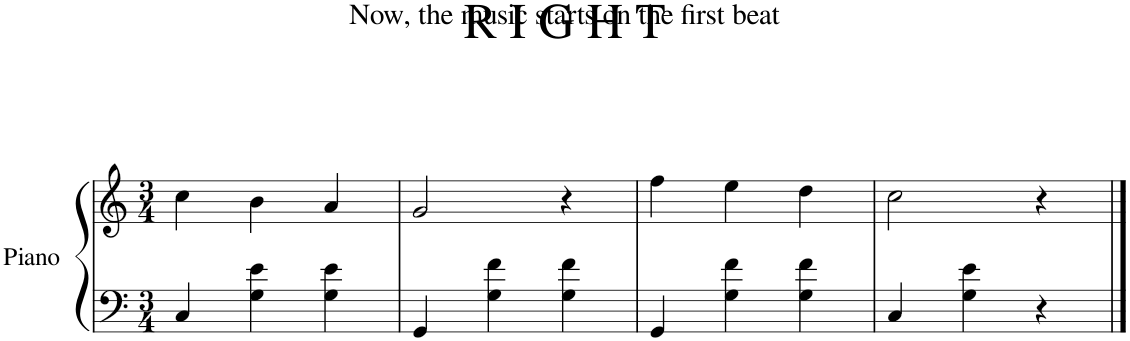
**kern	**kern
*part1	*part1
*staff2	*staff1
*I"Piano	*
*I'Pno.	*
*clefF4	*clefG2
*k[]	*k[]
*M3/4	*M3/4
=1	=1
4C/	4cc\
4G\ 4e\	4b\
4G\ 4e\	4a/
=2	=2
4GG/	2g/
4G\ 4f\	.
4G\ 4f\	4r
=3	=3
4GG/	4ff\
4G\ 4f\	4ee\
4G\ 4f\	4dd\
=4	=4
4C/	2cc\
4G\ 4e\	.
4r	4r
==	==
*-	*-
